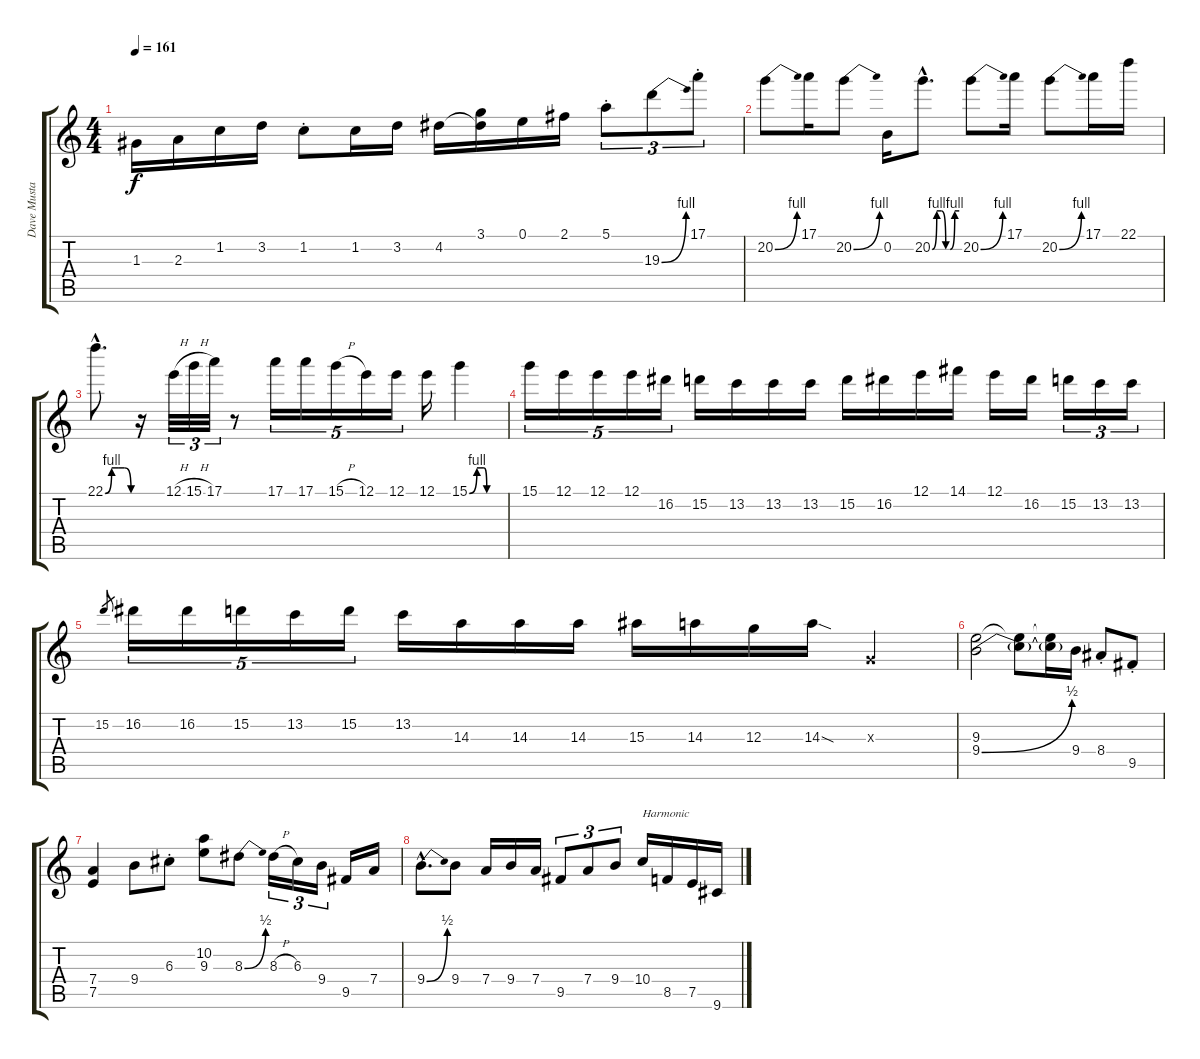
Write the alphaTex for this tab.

\track ("Dave Mustaine" "Dave Musta") {instrument distortionguitar}
\staff {score tabs}
\tuning (E4 B3 G3 D3 A2 E2) {hide}
\ts (4 4)
\tempo 161
\clef g2
\ks c
1.3.16{dy f} 2.3.16 1.2.16 3.2.16 1.2{st}.8 1.2.16 3.2.16 4.2.16 (3.1 4.2{t}).16 0.1.16 2.1.16 5.1{st}.8{tu (3 2)} 19.3{be (bend 0 0 60 4)}.8{tu (3 2)} 17.1{st}.8{tu (3 2)} |
20.2{be (bend 0 0 60 4)}.8 17.1.16 20.2{be (bend 0 0 60 4)}.8 0.2.16 20.2{be (custom 0 0 10 4 20 4 30 0 40 0 50 4 60 4) hac}.8{d} 20.2{be (bend 0 0 60 4)}.8 17.1.16 20.2{be (bend 0 0 60 4)}.8 17.1.16 22.1.16 |
22.1{be (custom 0 0 15 4 30 4 45 4 60 0) hac}.8{d} r.16 12.1{h}.32{tu (3 2)} 15.1{h}.32{tu (3 2)} 17.1.32{tu (3 2)} r.8 17.1.16{tu (5 4)} 17.1.16{tu (5 4)} 15.1{h}.16{tu (5 4)} 12.1.16{tu (5 4)} 12.1.16{tu (5 4)} 12.1.16 15.1{be (custom 0 0 13 4 20 4 25 4 30 0 60 0)}.4 |
15.1.16{tu (5 4)} 12.1.16{tu (5 4)} 12.1.16{tu (5 4)} 12.1.16{tu (5 4)} 16.2.16{tu (5 4)} 15.2.16 13.2.16 13.2.16 13.2.16 15.2.16 16.2.16 12.1.16 14.1.16 12.1.16 16.2.16 15.2.16{tu (3 2)} 13.2.16{tu (3 2)} 13.2.16{tu (3 2)} |
15.2.8{gr} 16.2.16{tu (5 4)} 16.2.16{tu (5 4)} 15.2.16{tu (5 4)} 13.2.16{tu (5 4)} 15.2.16{tu (5 4)} 13.2.16 14.3.16 14.3.16 14.3.16 15.3.16 14.3.16 12.3.16 14.3{sod}.16 0.3{x}.4 |
(9.3 9.4{be (bend 0 0 60 2)}).2 (9.3{t} 9.4{t}).8 (9.3{t} 9.4{t}).16 9.4.16 8.4{st}.8 9.5{st}.8 |
(7.4 7.5).4 9.4.8 6.3{st}.8 (10.2 9.3).8 8.3{be (bend 0 0 60 2)}.8 8.3{h}.16{tu (3 2)} 6.3.16{tu (3 2)} 9.4.16{tu (3 2)} 9.5.16 7.4.16 |
9.4{be (bend 0 0 60 2) hac}.8{d} 9.4.8 7.4.16 9.4.16 7.4.16 9.5.8{tu (3 2)} 7.4.8{tu (3 2)} 9.4.8{tu (3 2)} 10.4.16{txt "Harmonic"} 8.5.16 7.5.16 9.6.16
